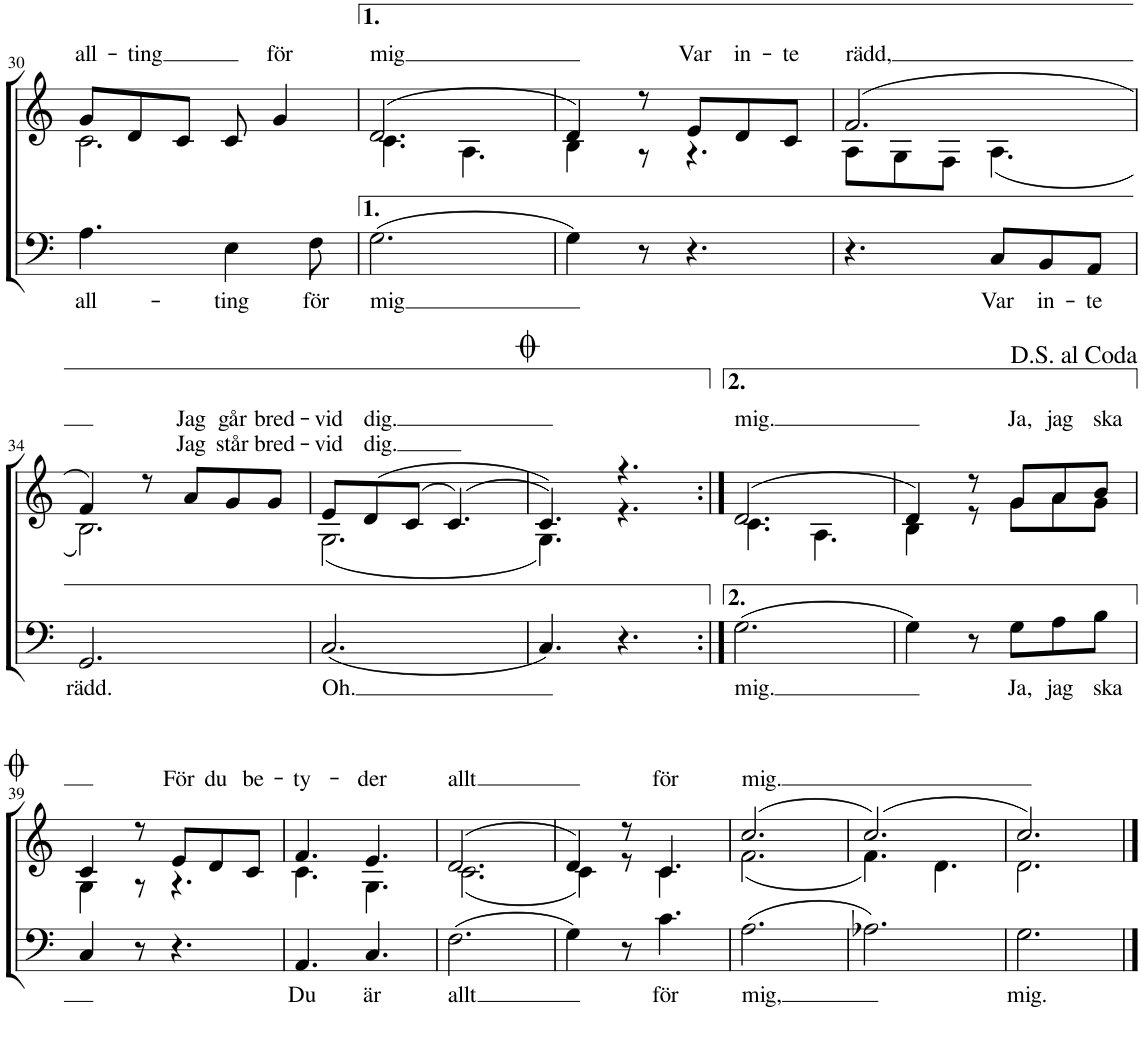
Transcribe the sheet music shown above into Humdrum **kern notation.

**kern	**text	**kern	**text	**text
*part2	*part2	*part1	*part1	*part1
*staff2	*staff2	*staff1	*staff1	*staff1
*I"T B	*	*I"S A	*	*
!!LO:PB:g=z
*clefF4	*	*clefG2	*	*
*k[]	*	*k[]	*	*
*M6/8	*	*M6/8	*	*
=30	=30	=30	=30	=30
!	!LO:LY:b	!	!LO:LY:a	!
*	*	*^	*	*
4.A\	all-	8g/L	2.c\	all-	.
!	!	!	!	!LO:LY:a	!
.	.	8d/	.	-ting	.
.	.	8c/J	.	.	.
!	!LO:LY:b	!	!	!	!
4E\	-ting	8c/	.	.	.
!	!	!	!	!LO:LY:a	!
.	.	4g/	.	för	.
!	!LO:LY:b	!	!	!	!
8F\	för	.	.	.	.
=31	=31	=31	=31	=31	=31
!	!LO:LY:b	!	!	!LO:LY:a	!
(2.G\	mig	(2.d/	4.c\	mig	.
.	.	.	4.A\	.	.
=32	=32	=32	=32	=32	=32
4G\)	.	4d/)	4B\	.	.
8r	.	8r	8r	.	.
!	!	!	!	!LO:LY:a	!
4.r	.	8e/L	4.r	Var	.
!	!	!	!	!LO:LY:a	!
.	.	8d/	.	in-	.
!	!	!	!	!LO:LY:a	!
.	.	8c/J	.	-te	.
=33	=33	=33	=33	=33	=33
!	!	!	!	!LO:LY:a	!
4.r	.	(2.f/	8A\L	rädd,	.
.	.	.	8G\	.	.
.	.	.	8F\J	.	.
!	!LO:LY:b	!	!	!	!
8C/L	Var	.	(4.A\	.	.
!	!LO:LY:b	!	!	!	!
8BB/	in-	.	.	.	.
!	!LO:LY:b	!	!	!	!
8AA/J	-te	.	.	.	.
!!LO:LB:g=z	!!
=34	=34	=34	=34	=34	=34
!	!LO:LY:b	!	!	!	!
2.GG/	rädd.	4f/)	2.B\)	.	.
.	.	8r	.	.	.
!	!	!	!	!LO:LY:a	!LO:LY:a
.	.	8a/L	.	Jag	Jag
!	!	!	!	!LO:LY:a	!LO:LY:a
.	.	8g/	.	går	står
!	!	!	!	!LO:LY:a	!LO:LY:a
.	.	8g/J	.	bred-	bred-
=35	=35	=35	=35	=35	=35
!	!LO:LY:b	!	!	!LO:LY:a	!LO:LY:a
(2.C/	Oh.	8e/L	(2.G\	-vid	-vid
!	!	!	!	!LO:LY:a	!LO:LY:a
.	.	(8d/	.	dig.	dig.
.	.	(8c/J	.	.	.
.	.	(4.c/)	.	.	.
=36	=36	=36	=36	=36	=36
4.C/)	.	4.c/))	4.G\)	.	.
4.r	.	4.r	4.r	.	.
=37:|!	=37:|!	=37:|!	=37:|!	=37:|!	=37:|!
!	!LO:LY:b	!	!	!LO:LY:a	!
(2.G\	mig.	(2.d/	4.c\	mig.	.
.	.	.	4.A\	.	.
=38	=38	=38	=38	=38	=38
4G\)	.	4d/)	4B\	.	.
8r	.	8r	8r	.	.
!	!LO:LY:b	!	!	!LO:LY:a	!
8G\L	Ja,	8g/L	8g\L	Ja,	.
!	!LO:LY:b	!	!	!LO:LY:a	!
8A\	jag	8a/	8a\	jag	.
!	!LO:LY:b	!	!	!LO:LY:a	!
8B\J	ska	8b/J	8g\J	ska	.
!!LO:LB:g=z	!!
=39	=39	=39	=39	=39	=39
4C/	.	4c/	4G\	.	.
8r	.	8r	8r	.	.
!	!	!	!	!LO:LY:a	!
4.r	.	8e/L	4.r	För	.
!	!	!	!	!LO:LY:a	!
.	.	8d/	.	du	.
!	!	!	!	!LO:LY:a	!
.	.	8c/J	.	be-	.
=40	=40	=40	=40	=40	=40
!	!LO:LY:b	!	!	!LO:LY:a	!
4.AA/	Du	4.f/	4.c\	-ty-	.
!	!LO:LY:b	!	!	!LO:LY:a	!
4.C/	är	4.e/	4.G\	-der	.
=41	=41	=41	=41	=41	=41
!	!LO:LY:b	!	!	!LO:LY:a	!
(2.F\	allt	(2.d/	(2.c\	allt	.
=42	=42	=42	=42	=42	=42
4G\)	.	4d/)	4c\)	.	.
8r	.	8r	8r	.	.
!	!LO:LY:b	!	!	!LO:LY:a	!
4.c\	för	4.c/	4.c\	för	.
=43	=43	=43	=43	=43	=43
!	!LO:LY:b	!	!	!LO:LY:a	!
(2.A\	mig,	(2.cc/	(2.f\	mig.	.
=44	=44	=44	=44	=44	=44
2.A-X\)	.	(2.cc/)	4.f\)	.	.
.	.	.	4.d\	.	.
=45	=45	=45	=45	=45	=45
!	!LO:LY:b	!	!	!	!
2.G\	mig.	2.cc/)	2.d\	.	.
*	*	*v	*v	*	*
==	==	==	==	==
*-	*-	*-	*-	*-
